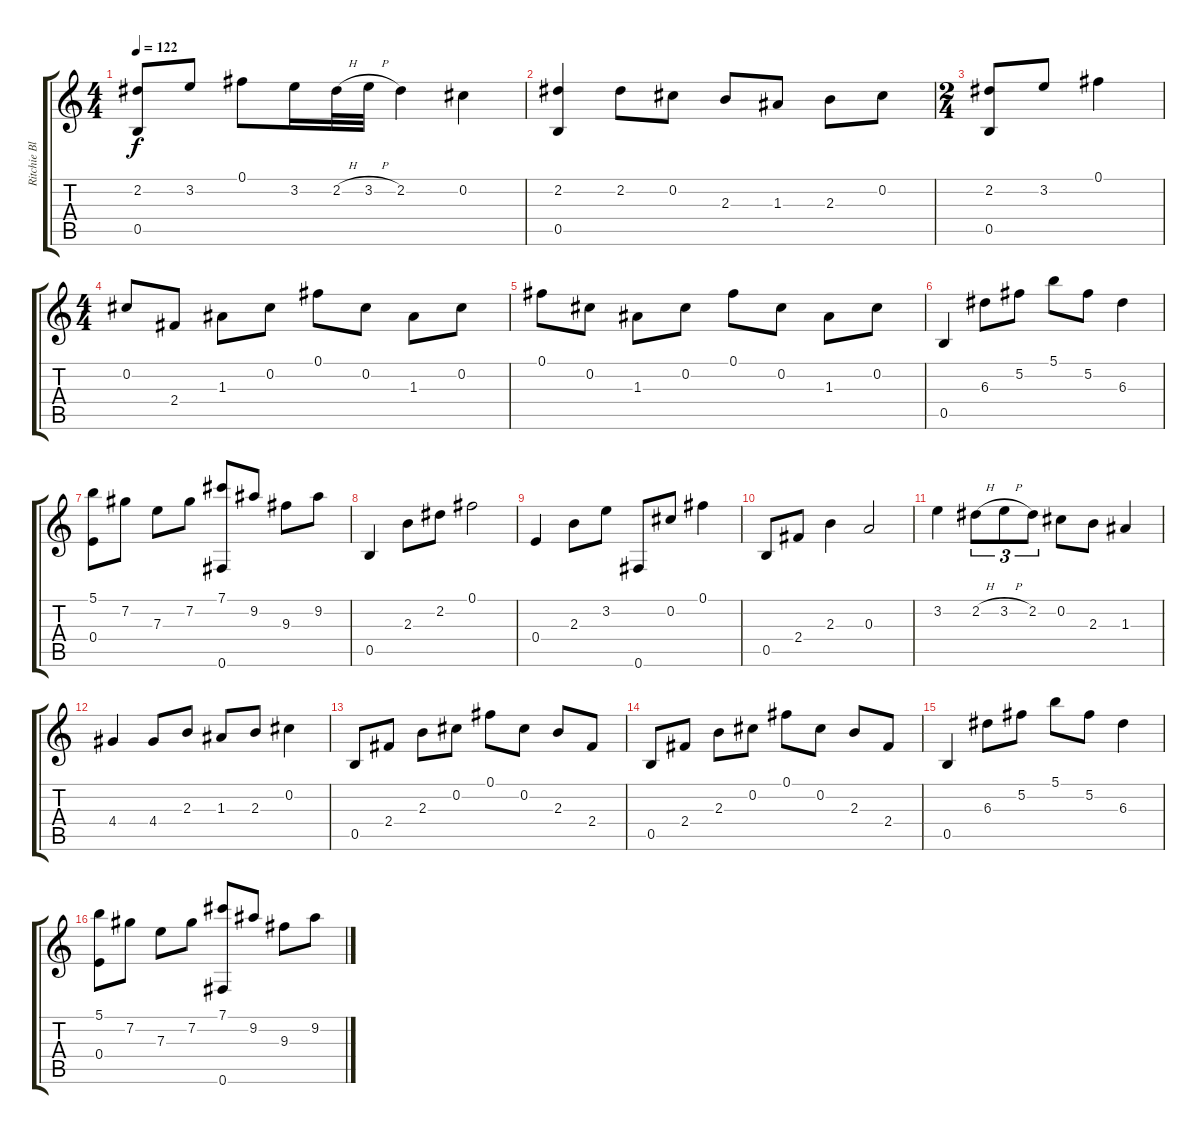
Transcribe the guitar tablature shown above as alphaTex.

\track ("Ritchie Blackmore" "Ritchie Bl") {instrument acousticguitarsteel}
\staff {score tabs}
\tuning (Gb4 Db4 A3 E3 B2 Gb2) {hide}
\ts (4 4)
\tempo 122
\clef g2
\ks c
(2.2 0.5).8{dy f} 3.2.8 0.1.8 3.2.16 2.2{h}.32 3.2{h}.32 2.2.4 0.2.4 |
(2.2 0.5).4 2.2.8 0.2.8 2.3.8 1.3.8 2.3.8 0.2.8 |
\ts (2 4)
(2.2 0.5).8 3.2.8 0.1.4 |
\ts (4 4)
0.2.8 2.4.8 1.3.8 0.2.8 0.1.8 0.2.8 1.3.8 0.2.8 |
0.1.8 0.2.8 1.3.8 0.2.8 0.1.8 0.2.8 1.3.8 0.2.8 |
0.5.4 6.3.8 5.2.8 5.1.8 5.2.8 6.3.4 |
(5.1 0.4).8 7.2.8 7.3.8 7.2.8 (7.1 0.6).8 9.2.8 9.3.8 9.2.8 |
0.5.4 2.3.8 2.2.8 0.1.2 |
0.4.4 2.3.8 3.2.8 0.6.8 0.2.8 0.1.4 |
0.5.8 2.4.8 2.3.4 0.3.2 |
3.2.4 2.2{h}.8{tu (3 2)} 3.2{h}.8{tu (3 2)} 2.2.8{tu (3 2)} 0.2.8 2.3.8 1.3.4 |
4.4.4 4.4.8 2.3.8 1.3.8 2.3.8 0.2.4 |
0.5.8 2.4.8 2.3.8 0.2.8 0.1.8 0.2.8 2.3.8 2.4.8 |
0.5.8 2.4.8 2.3.8 0.2.8 0.1.8 0.2.8 2.3.8 2.4.8 |
0.5.4 6.3.8 5.2.8 5.1.8 5.2.8 6.3.4 |
(5.1 0.4).8 7.2.8 7.3.8 7.2.8 (7.1 0.6).8 9.2.8 9.3.8 9.2.8
